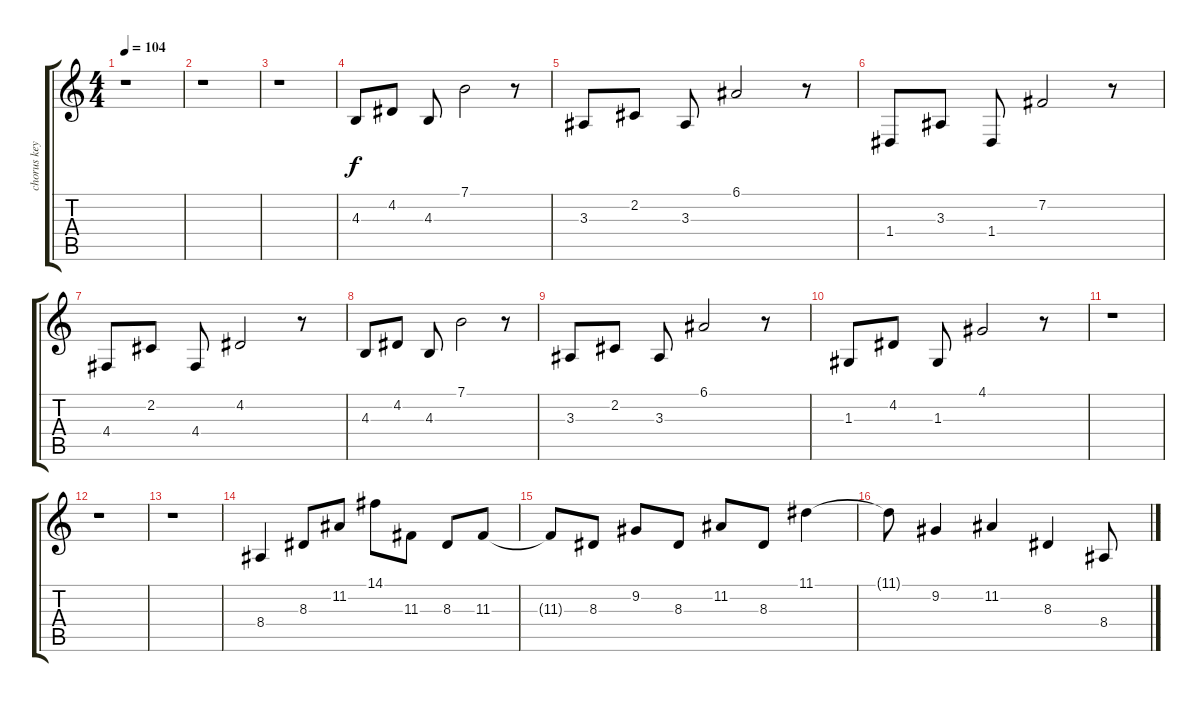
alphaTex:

\track ("chorus keyboard" "chorus key") {instrument pad3polysynth}
\staff {score tabs}
\tuning (E4 B3 G3 D3 A2 E2) {hide}
\ts (4 4)
\tempo 104
\clef g2
\ks c
r.1{dy f} |
r.1 |
r.1 |
4.3.8 4.2.8 4.3.8 7.1.2 r.8 |
3.3.8 2.2.8 3.3.8 6.1.2 r.8 |
1.4.8 3.3.8 1.4.8 7.2.2 r.8 |
4.4.8 2.2.8 4.4.8 4.2.2 r.8 |
4.3.8 4.2.8 4.3.8 7.1.2 r.8 |
3.3.8 2.2.8 3.3.8 6.1.2 r.8 |
1.3.8 4.2.8 1.3.8 4.1.2 r.8 |
r.1 |
r.1 |
r.1 |
8.4.4 8.3.8 11.2.8 14.1.8 11.3.8 8.3.8 11.3.8 |
11.3{t}.8 8.3.8 9.2.8 8.3.8 11.2.8 8.3.8 11.1.4 |
11.1{t}.8 9.2.4 11.2.4 8.3.4 8.4.8
